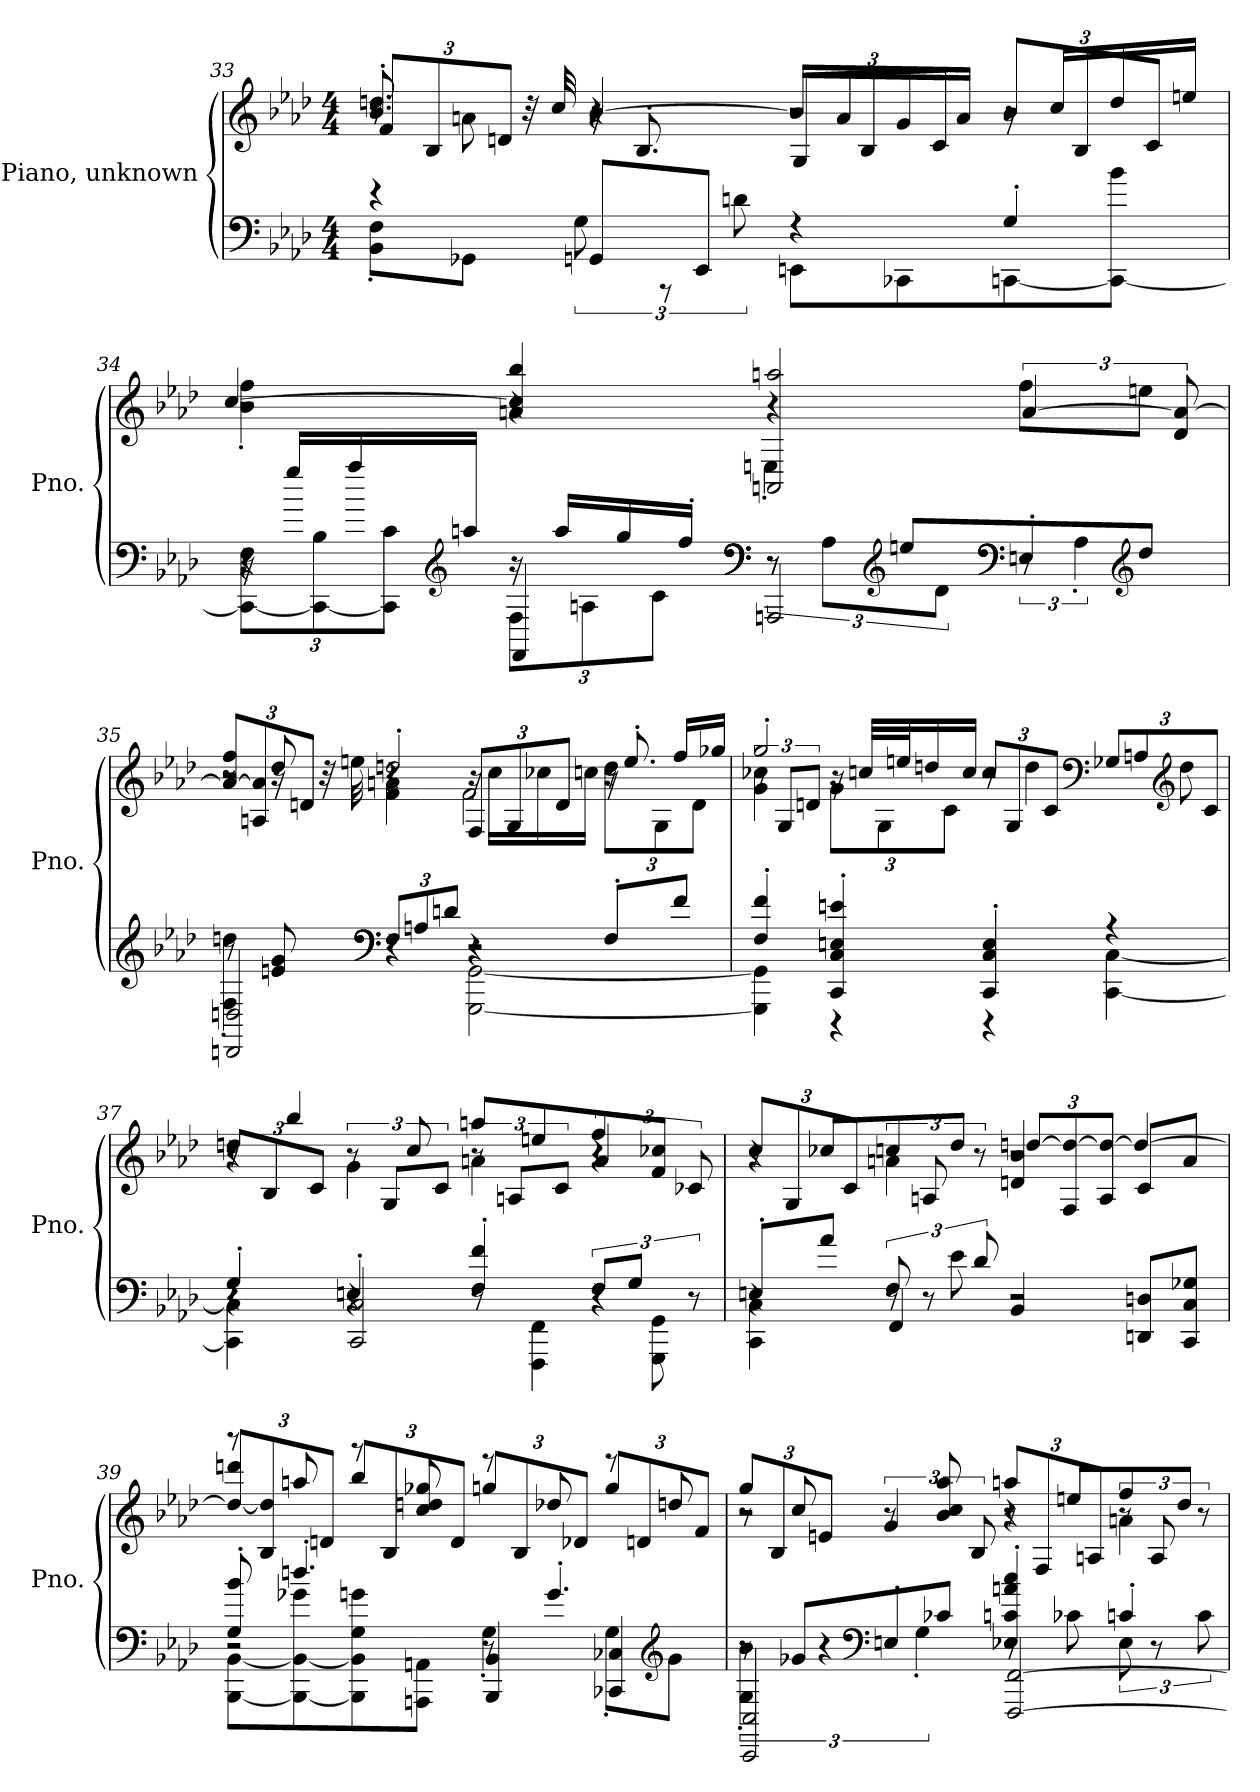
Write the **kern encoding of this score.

**kern	**kern
*part1	*part1
*staff2	*staff1
*I"Piano, unknown	*
*I'Pno.	*
!!LO:LB:g=z
*clefF4	*clefG2
*k[b-e-a-d-]	*k[b-e-a-d-]
*M4/4	*M4/4
=33	=33
*^	*^
*	*	*	*^
*	*	*	*	*Xbrackettup
4r	8BB-\' 8F\'L	8.b-/' 8.ddn/'	8r	12f/L
.	.	.	.	12B-/
.	8GG-X\J	.	8an\	.
.	.	.	.	12dn/J
.	.	32r	.	.
.	.	32cc/	.	.
8GGn/L	12G\	[4b-/	4r	16r
.	.	.	.	8.B-'/
.	12r	.	.	.
8EE-/J	.	.	.	.
.	12dn\	.	.	.
4r	8EEn\L	16b-/LL]	2r	12G/L
.	.	16a/	.	.
.	.	.	.	12B-/
.	8CC-X\	16g/	.	.
.	.	.	.	12c/J
.	.	16a/JJ	.	.
4G'/	[8CCn\	16r	.	12b-/L
.	.	16cc/LL	.	.
.	.	.	.	12B-/
.	8CC\_ 8b-\J	16dd/	.	.
.	.	.	.	12c/J
.	.	16een/JJ	.	.
!!LO:LB:g=z	!!	!!
=34	=34	=34	=34	=34
*	*Xbrackettup	*	*	*
*	*^	*	*	*
16r	12CC\_ 12F\L	4r	2r	4b-\' 4ff\'	[4cc/
16gg/LL	.	.	.	.	.
.	12CC\_ 12B-\	.	.	.	.
16aa-/	.	.	.	.	.
.	12CC\] 12c\J	.	.	.	.
*clefG2	*	*	*	*	*
16aan/JJ	.	.	.	.	.
16r	12F\L	4FF/	.	4r	4an/ 4cc/] 4bb-/
16aa/LL	.	.	.	.	.
.	12An\	.	.	.	.
16gg/	.	.	.	.	.
.	12c\J	.	.	.	.
16ff'/JJ	.	.	.	.	.
*clefF4	*	*	*	*	*
*	*brackettup	*	*	*	*
8r	12r	2AAAn/	2AAn/ 2aan/	4En'\	4r
.	12A\L	.	.	.	.
*clefG2	*	*	*	*	*
8een/L	.	.	.	.	.
.	12d-\J	.	.	.	.
*clefF4	*	*	*	*	*
*	*	*	*	*	*brackettup
8En'/	12r	.	.	8ff\L	[6a/
.	6A'\	.	.	.	.
*clefG2	*	*	*	*	*
8dd-/J	.	.	.	8een\J	.
.	.	.	.	.	12d-/ 12a/_
!!LO:PB:g=z
=35	=35	=35	=35	=35	=35
*	*	*	*	*	*Xbrackettup
*	*	*	*	*	*^
8r	4F\' 4ddn\'	2DDn/ 2Dn/	8r	8r	12a/_ 12ff/L	2r
.	.	.	.	.	12An/ 12a/]	.
8en/ 8g/	.	.	8dd-/	16r	.	.
.	.	.	.	.	12dn/J	.
.	.	.	.	32r	.	.
.	.	.	.	32een\	.	.
*clefF4	*	*	*	*	*	*
*Xbrackettup	*	*	*	*	*	*
12F/L	4r	.	2ddn'/	4f\ 4an\	4r	.
12An/	.	.	.	.	.	.
12dn/J	.	.	.	.	.	.
4r	[2GGG\ [2GG\	2r	.	16r	12F/L	2f\
.	.	.	.	16cc\LL	.	.
.	.	.	.	.	12G/	.
.	.	.	.	16cc-X\	.	.
.	.	.	.	.	12d/J	.
.	.	.	.	16ccn\JJ	.	.
8F'/L	.	.	16r	12dd\L	8r	.
.	.	.	8.ee'/	.	.	.
.	.	.	.	12G\	.	.
8f/J	.	.	.	.	16ff/LL	.
.	.	.	.	12d\J	.	.
.	.	.	.	.	16gg-X/JJ	.
*	*v	*v	*	*	*	*
*	*	*	*	*v	*v
!!LO:LB:g=z
=36	=36	=36	=36	=36
*	*	*	*	*brackettup
4F/' 4f/'	4GGG\] 4GG\]	2gg'/	4g\ 4cc-X\	12r
.	.	.	.	12G/L
.	.	.	.	12dn/J
*	*	*	*Xbrackettup	*
4CC/' 4C/' 4En/' 4en/'	4r	.	12g\L	16r
.	.	.	.	32ccn/LLL
.	.	.	12G\	.
.	.	.	.	32een/J
.	.	.	.	16ddn/
.	.	.	12c\J	.
.	.	.	.	16cc/JJ
4CC/' 4C/' 4E/'	4r	2r	8r	12cc/L
.	.	.	.	12G/
.	.	.	4dd\	.
.	.	.	.	12c/J
*	*	*clefF4	*	*
4r	[4CC\ [4C\	.	.	12G-X/L
.	.	.	.	12An/
*	*	*clefG2	*	*
.	.	.	8dd\	.
.	.	.	.	12c/J
!!LO:LB:g=z	!!	!!
=37	=37	=37	=37	=37
*	*^	*	*	*
4G'/	4CC\] 4C\]	4r	8r	4r	12ddn/L
.	.	.	.	.	12B-/
.	.	.	4bb-/	.	.
.	.	.	.	.	12c/J
*	*	*	*	*	*brackettup
4En'/	4r	2CC/ 2C/	.	4g\	12r
.	.	.	.	.	12G/L
.	.	.	8cc/	.	.
.	.	.	.	.	12c/J
4F/' 4f/'	8r	.	8aan/L	4an\	12r
.	.	.	.	.	12An/L
.	4FFF\ 4FF\	.	8een/	.	.
.	.	.	.	.	12c/J
*brackettup	*	*	*	*	*
12F/L	.	4r	8ff/	4r	6a/
12G/J	.	.	.	.	.
.	8GGG\ 8GG\	.	8f/ 8cc-X/J	.	.
12r	.	.	.	.	12c-X/
=38	=38	=38	=38	=38	=38
*	*	*	*	*	*Xbrackettup
8En'/L	4CC\ 4C\	4r	8r	4r	12cc/L
.	.	.	.	.	12G/
8a-/J	.	.	8cc-X/L	.	.
.	.	.	.	.	12c/J
*	*	*	*	*	*brackettup
12F/	8r	4FF/	8ccn/	4an\	12r
12r	.	.	.	.	12An/
.	8e-\	.	8dd-/J	.	.
12d-/	.	.	.	.	12r
*	*	*	*	*	*Xbrackettup
4BB-/	2r	2r	4dn/ 4b-/	2r	[12ddn/L
.	.	.	.	.	12F/ 12dd/_
.	.	.	.	.	12A/ 12dd/_J
8DDn/ 8Dn/L	.	.	8c/L	.	4dd/_
8CC/ 8C/ 8G-X/J	.	.	8a/J	.	.
*	*	*	*	*v	*v
!!LO:LB:g=z
=39	=39	=39	=39	=39
2r	[8BBB-\ [8BB-\L	8G/' 8b-/'	8r	12dd/_ 12dddn/L
.	.	.	.	12B-/ 12dd/]
.	8BBB-\_ 8BB-\_ 8g-X\	4.ddn'/	8aan/	.
.	.	.	.	12dn/J
.	8BBB-\] 8BB-\] 8G\ 8gn\	.	8r	12bb-/L
.	.	.	.	12B-/
.	8AAAn\ 8AAn\J	.	8cc/ 8ddn/ 8gg-X/	.
.	.	.	.	12d/J
8r	4G'\	4BBB-/ 4BB-/	8r	12ggn/L
.	.	.	.	12B-/
4.g'/	.	.	8dd-X/	.
.	.	.	.	12d-X/J
.	8G'\L	4CC-X/ 4C-X/	8r	12gg/L
.	.	.	.	12dn/
*clefG2	*	*	*	*
.	8g\J	.	8ddn/	.
.	.	.	.	12f/J
!!LO:LB:g=z
=40	=40	=40	=40	=40
*	*	*	*	*^
8r	6G\' 6b-\'	2CC/ 2C/	8r	2r	12gg/L
.	.	.	.	.	12B-/
8g-X/L	.	.	8cc/	.	.
.	6r	.	.	.	12en/J
*clefF4	*	*	*	*	*
*	*	*	*	*	*brackettup
8En'/	.	.	8r	.	6g/
.	6G'\	.	.	.	.
8c-X/J	.	.	8b-/ 8cc/ 8aa-/	.	.
.	.	.	.	.	12B-/
*	*	*	*	*	*Xbrackettup
4E-X/' 4cn/' 4an/' 4cc/'	8r	[2FFF/ [2FF/	8r	4r	12aan/L
.	.	.	.	.	12F/
.	8c-X\	.	8een/L	.	.
.	.	.	.	.	12An/J
*	*	*	*	*	*brackettup
4cn'/	12E-\	.	8ff/	4an\	12r
.	12r	.	.	.	12A/
.	.	.	8dd-/J	.	.
.	12c\	.	.	.	12r
*v	*v	*v	*	*	*
*	*v	*v	*v
=	=
*-	*-
